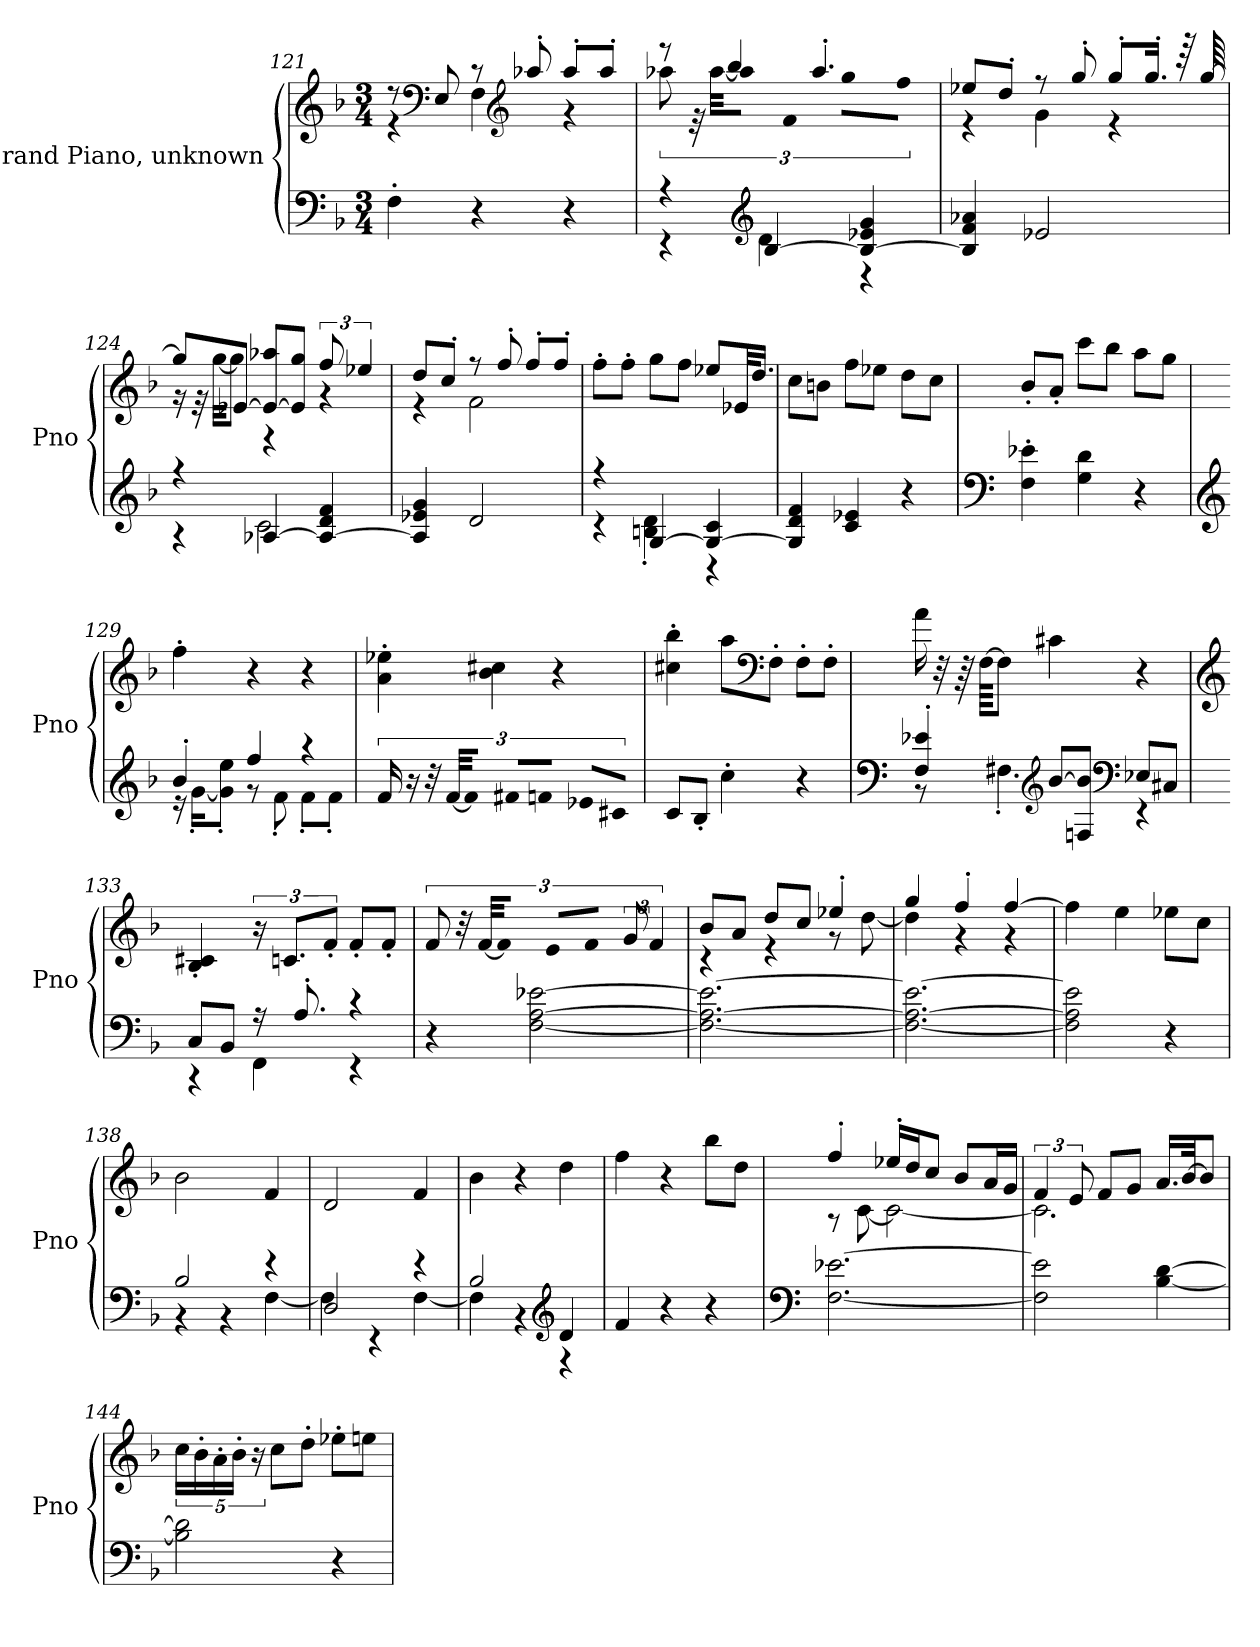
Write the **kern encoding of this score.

**kern	**kern
*part1	*part1
*staff2	*staff1
*I"Grand Piano, unknown	*
*I'Pno	*
!!LO:LB:g=z
*clefF4	*clefG2
*k[b-]	*k[b-]
*M3/4	*M3/4
=121	=121
*	*^
4F'\	8r	4r
*	*clefF4	*
.	8E/	.
4r	8r	4F\
*	*clefG2	*
.	8aa-X'/	.
4r	8aa-'/L	4r
.	8aa-'/J	.
=122	=122	=122
*^	*	*
4r	4r	8r	12aa-X\
.	.	.	48r
.	.	.	[48aa-\KKL
.	.	4bb-/	8aa-\J]
*clefG2	*	*	*
[4B-/	4d\	.	4f\
.	.	4.aa-'/	.
4B-/_ 4e-X/ 4g/	4r	.	8gg\L
.	.	.	8ff\J
*v	*v	*	*
=123	=123	=123
4B-/] 4f/ 4a-X/	8ee-X/L	4r
.	8dd'/J	.
2e-X/	8r	4g\
.	8gg'/	.
.	8gg'/L	4r
.	16.gg'/Jk	.
.	64r	.
.	[64gg/	.
=124	=124	=124
*^	*	*
4r	4r	8gg/L]	16r
.	.	.	32r
.	.	.	[32gg\KKL
.	.	[8e-X/J	8gg\J]
[4A-X/	2c\	8e-/_ 8aa-X/L	4r
.	.	8e-/] 8gg/J	.
4A-/_ 4d/ 4f/	.	12ff/	4r
.	.	6ee-X/	.
*v	*v	*	*
!!LO:LB:g=z	!!
=125	=125	=125
4A-/] 4e-X/ 4g/	8dd/L	4r
.	8cc'/J	.
2d/	8r	2f\
.	8ff'/	.
.	8ff'/L	.
.	8ff'/J	.
*	*v	*v
=126	=126
*^	*
4r	4r	8ff'\L
.	.	8ff'\J
[4G/	4Bn\' 4d\'	8gg\L
.	.	8ff\J
4G/_ 4c/	4r	8ee-X/L
.	.	32e-X/KL
.	.	16.dd/JJ
*v	*v	*
=127	=127
4G/] 4d/ 4f/	8cc\L
.	8bn\J
4c/ 4e-X/	8ff\L
.	8ee-X\J
4r	8dd\L
.	8cc\J
=128	=128
*clefF4	*
4F\' 4e-X\'	8b-'/L
.	8a'/J
4G\ 4d\	8ccc\L
.	8bb-\J
4r	8aa\L
.	8gg\J
=129	=129
*clefG2	*
*^	*
4b-'/	16r	4ff'\
.	[16g'\KL	.
.	8g\]' 8ee\'J	.
4ff/	8r	4r
.	8f'\	.
4r	8f'\L	4r
.	8f'\J	.
*v	*v	*
!!LO:LB:g=z
=130	=130
24f/	4a\' 4ee-X\'
24r	.
48r	.
[48f/KKL	.
8f/J]	.
8f#X/L	4b-\ 4cc#X\
8fn/J	.
8e-X/L	4r
8c#X/J	.
=131	=131
8c/L	4cc#X\' 4bb-\'
8B-'/J	.
4cc'\	8aa\L
*	*clefF4
.	8F'\J
4r	8F'\L
.	8F'\J
=132	=132
*clefF4	*
*^	*
4F/' 4e-X/'	8r	16a\
.	.	32r
.	.	64r
.	.	[64F\KKKL
.	4.F#X'\	8F\J]
*clefG2	*	*
[8b-/L	.	4c#X\
8Fn/ 8b-/]J	.	.
*clefF4	*	*
8E-X/L	4r	4r
8C#X/J	.	.
!!LO:PB:g=z
=133	=133	=133
*	*	*clefG2
8C/L	4r	4B-/' 4c#X/'
8BB-/J	.	.
16r	4FF\	24r
.	.	12.cn/L
8.A'/	.	.
.	.	12f'/J
4r	4r	8f'/L
.	.	8f'/J
*v	*v	*
=134	=134
4r	12f/
.	48r
.	[48f/KKL
.	8f/J]
[2F\ [2A\ [2e-X\	8e/L
.	8f/J
.	12g/
.	6f/
=135	=135
*	*^
2.F\_ 2.A\_ 2.e-\_	8b-/L	4r
.	8a/J	.
.	8dd/L	4r
.	8cc/J	.
.	4ee-X'/	8r
.	.	[8dd\
=136	=136	=136
2.F\_ 2.A\_ 2.e-\_	4gg/	4dd\]
.	4ff'/	4r
.	[4ff/	4r
*	*v	*v
=137	=137
2F\] 2A\] 2e-\]	4ff\]
.	4ee\
4r	8ee-X\L
.	8cc\J
=138	=138
*^	*
2B-/	4r	2b-\
.	4r	.
4r	[4F\	4f/
=139	=139	=139
2D/	4F\]	2d/
.	4r	.
4r	[4F\	4f/
!!LO:LB:g=z
=140	=140	=140
2B-/	4F\]	4b-\
.	4r	4r
*clefG2	*	*
4d/	4r	4dd\
*v	*v	*
=141	=141
4f/	4ff\
4r	4r
4r	8bb-\L
.	8dd\J
=142	=142
*clefF4	*
*	*^
[2.F\ [2.e-X\	4ff'/	8r
.	.	[8c\
.	16ee-X'/LL	2c\_
.	16dd/J	.
.	8cc/J	.
.	8b-/L	.
.	16a/L	.
.	16g/JJ	.
=143	=143	=143
2F\] 2e-\]	6f/	2.c\]
.	12e/	.
.	8f/L	.
.	8g/J	.
[4B-\ [4d\	16.a/LL	.
.	[32b-/JK	.
.	8b-/J]	.
*	*v	*v
=144	=144
2B-\] 2d\]	20cc\LL
.	20b-'\
.	20a'\
.	20b-'\JJ
.	20r
.	8cc\L
.	8dd'\J
4r	8ee-X'\L
.	8een\J
=	=
*-	*-
